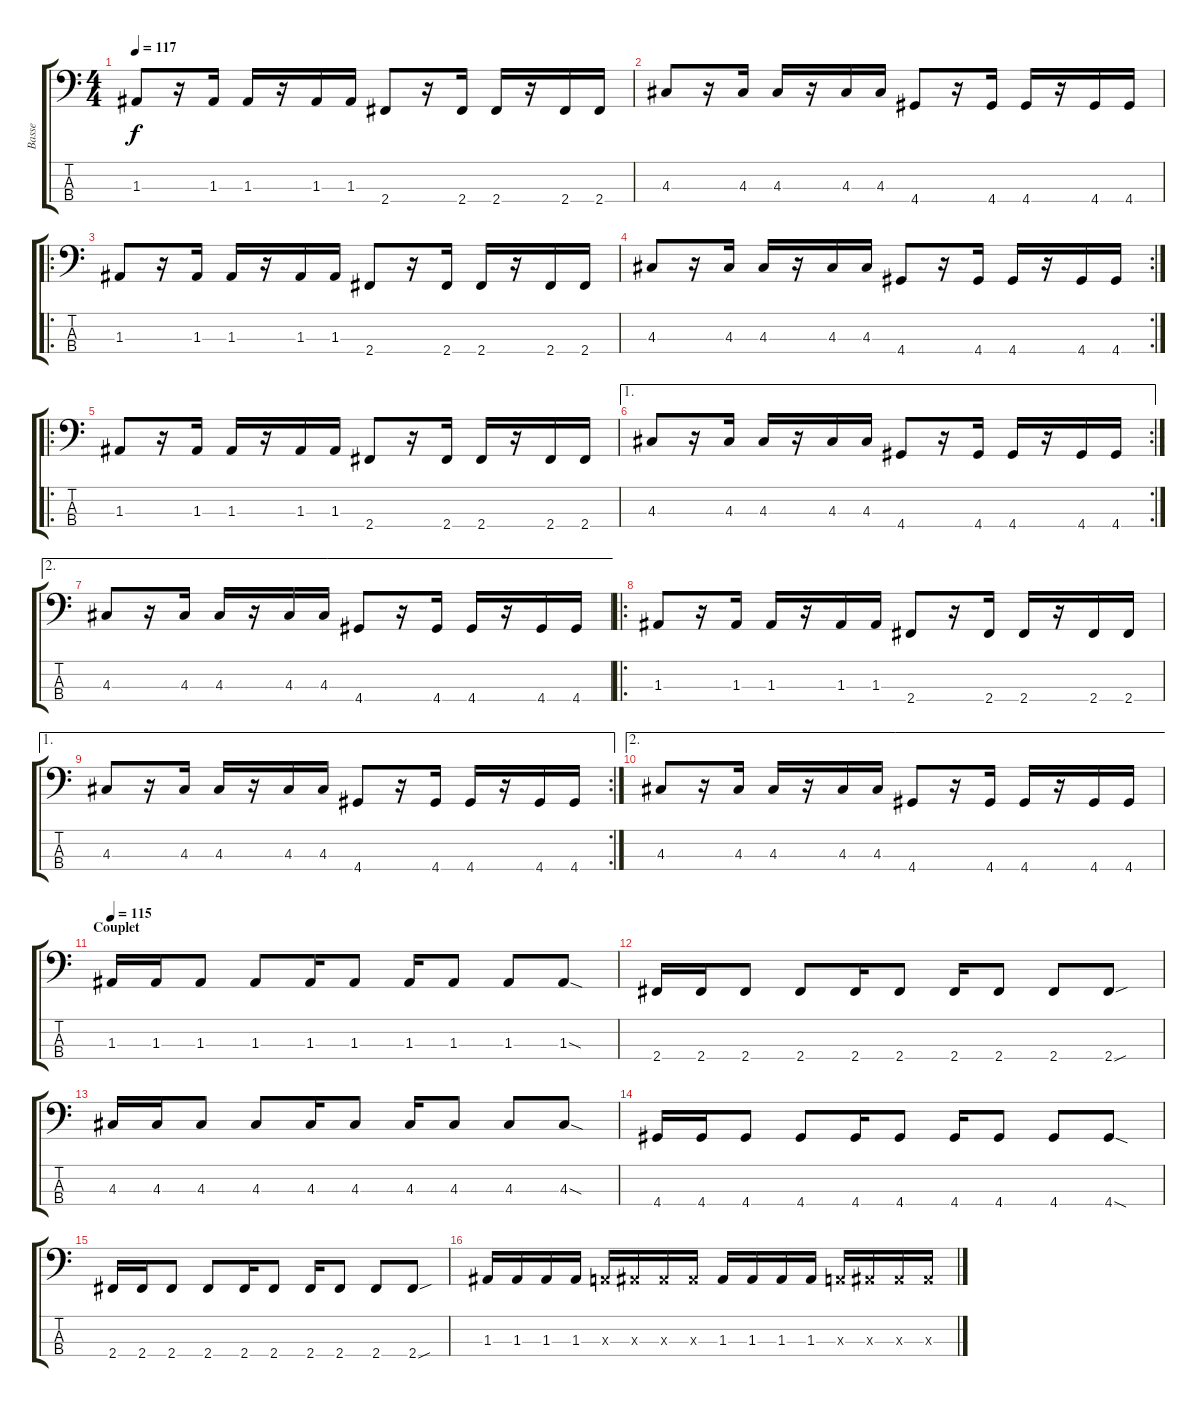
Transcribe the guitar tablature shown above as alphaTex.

\track ("Basse" "Basse") {instrument electricbassfinger}
\staff {score tabs}
\tuning (G2 D2 A1 E1) {hide}
\ts (4 4)
\tempo 117
\clef f4
\ks c
1.3.8{dy f} r.16 1.3.16 1.3.16 r.16 1.3.16 1.3.16 2.4.8 r.16 2.4.16 2.4.16 r.16 2.4.16 2.4.16 |
4.3.8 r.16 4.3.16 4.3.16 r.16 4.3.16 4.3.16 4.4.8 r.16 4.4.16 4.4.16 r.16 4.4.16 4.4.16 |
\ro
1.3.8 r.16 1.3.16 1.3.16 r.16 1.3.16 1.3.16 2.4.8 r.16 2.4.16 2.4.16 r.16 2.4.16 2.4.16 |
\rc 2
4.3.8 r.16 4.3.16 4.3.16 r.16 4.3.16 4.3.16 4.4.8 r.16 4.4.16 4.4.16 r.16 4.4.16 4.4.16 |
\ro
1.3.8 r.16 1.3.16 1.3.16 r.16 1.3.16 1.3.16 2.4.8 r.16 2.4.16 2.4.16 r.16 2.4.16 2.4.16 |
\ae 1
\rc 2
4.3.8 r.16 4.3.16 4.3.16 r.16 4.3.16 4.3.16 4.4.8 r.16 4.4.16 4.4.16 r.16 4.4.16 4.4.16 |
\ae 2
4.3.8 r.16 4.3.16 4.3.16 r.16 4.3.16 4.3.16 4.4.8 r.16 4.4.16 4.4.16 r.16 4.4.16 4.4.16 |
\ro
1.3.8 r.16 1.3.16 1.3.16 r.16 1.3.16 1.3.16 2.4.8 r.16 2.4.16 2.4.16 r.16 2.4.16 2.4.16 |
\ae 1
\rc 2
4.3.8 r.16 4.3.16 4.3.16 r.16 4.3.16 4.3.16 4.4.8 r.16 4.4.16 4.4.16 r.16 4.4.16 4.4.16 |
\ae 2
4.3.8 r.16 4.3.16 4.3.16 r.16 4.3.16 4.3.16 4.4.8 r.16 4.4.16 4.4.16 r.16 4.4.16 4.4.16 |
\section ("" "Couplet")
\tempo 115
1.3.16 1.3.16 1.3.8 1.3.8 1.3.16 1.3.8 1.3.16 1.3.8 1.3.8 1.3{sod}.8 |
2.4.16 2.4.16 2.4.8 2.4.8 2.4.16 2.4.8 2.4.16 2.4.8 2.4.8 2.4{sou}.8 |
4.3.16 4.3.16 4.3.8 4.3.8 4.3.16 4.3.8 4.3.16 4.3.8 4.3.8 4.3{sod}.8 |
4.4.16 4.4.16 4.4.8 4.4.8 4.4.16 4.4.8 4.4.16 4.4.8 4.4.8 4.4{sod}.8 |
2.4.16 2.4.16 2.4.8 2.4.8 2.4.16 2.4.8 2.4.16 2.4.8 2.4.8 2.4{sou}.8 |
1.3.16 1.3.16 1.3.16 1.3.16 0.3{x}.16 1.3{x}.16 1.3{x}.16 1.3{x}.16 1.3.16 1.3.16 1.3.16 1.3.16 0.3{x}.16 1.3{x}.16 1.3{x}.16 1.3{x}.16
